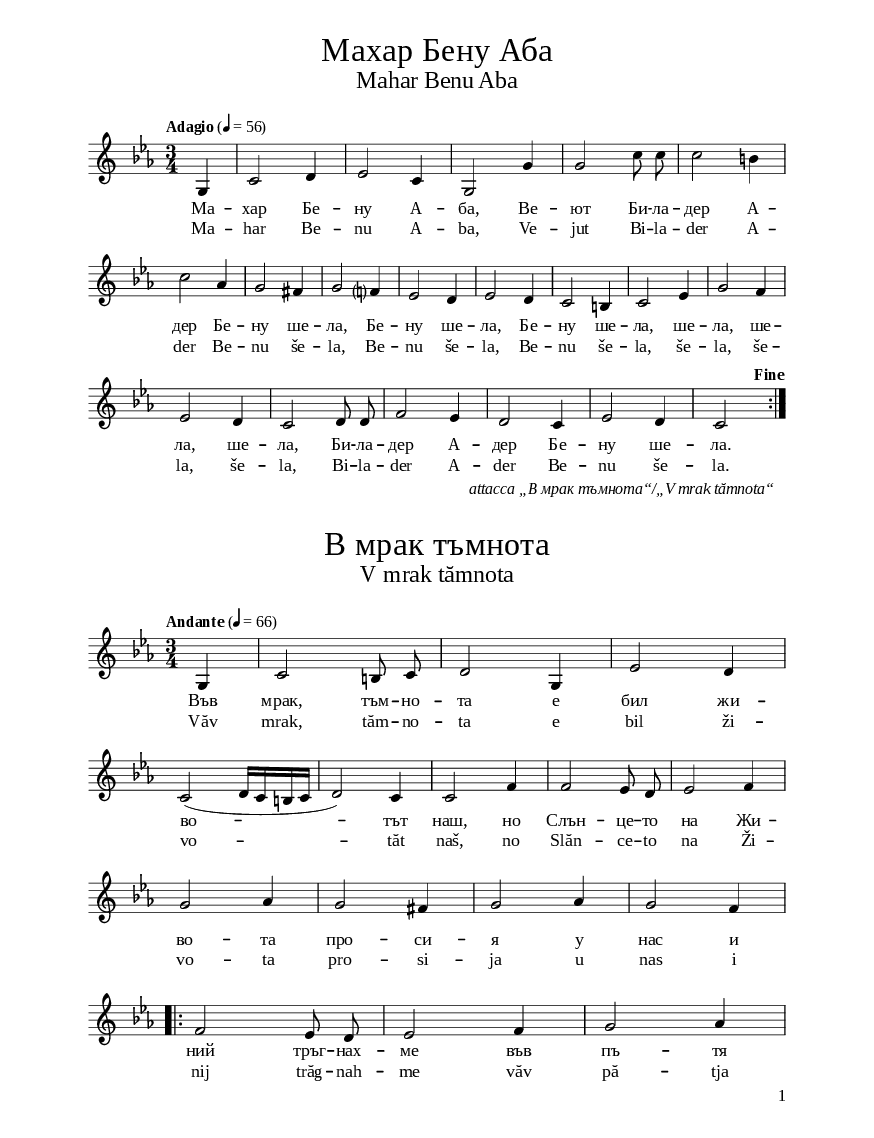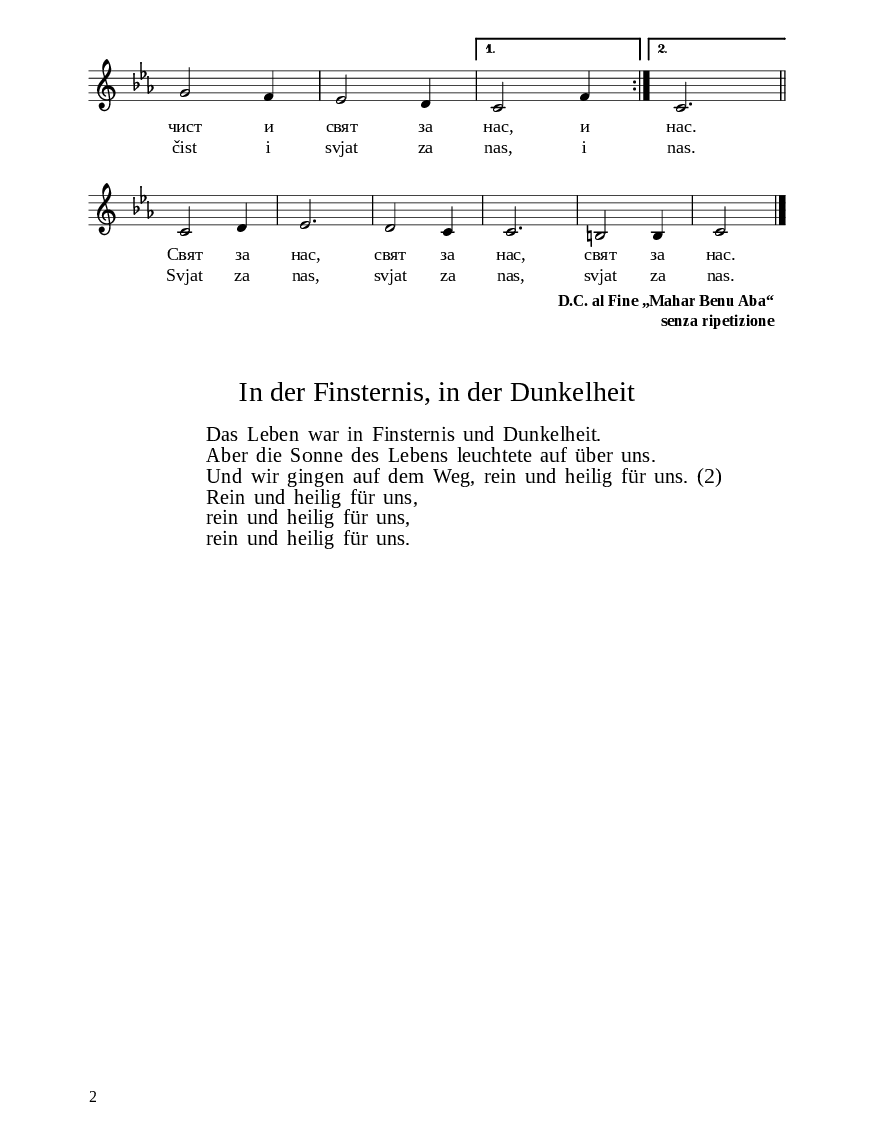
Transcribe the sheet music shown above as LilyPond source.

\version "2.24.2"

% include paper part and global functions
\include "include/globals.ily"

\bookpart {
  \label #'ref080
  \tocItem \markup "Махар Бену Аба – Mahar Benu Aba"
  \include "include/bookpart-paper.ily"
  \score {
    \include "include/score-layout.ily"

    \new Voice \relative c' {
      \clef treble
      \key c \minor
      \time 3/4
      \tempoFunc "Adagio" 4 "56"

      \autoBeamOff

      \partial 4

      \repeat volta 2 {
        g4 | c2 d4 | es2 c 4 |  g2 g'4 | g2 c8 c8 | c2 b4 |\break  c2 as4 |


        g2 fis4 |g2 f?4 | es2 d4 |  es2 d4 | c2 b4 | c2 es4 | g2 f4 | \break

        es2 d4 | c2 d8 d | f2 es4 | d2 c4 | es2 d4 | \tempo "          Fine" c2
      }

    }

    \addlyrics {
      Ма -- хар Бе -- ну А -- ба, Ве -- ют
      Би -- ла -- дер А -- дер Бе -- ну ше -- ла,
      Бе -- ну ше -- ла, Бе -- ну ше -- ла,
      ше -- ла, ше -- ла, ше -- ла,
      Би -- ла -- дер А -- дер Бе -- ну ше -- ла.
    }

   \addlyrics {
      Ma -- har Be -- nu A -- ba, Ve -- jut
      Bi -- la -- der A -- der Be -- nu še -- la,
      Be -- nu še -- la, Be -- nu še -- la,
      še -- la, še -- la, še -- la,
      Bi -- la -- der A -- der Be -- nu še -- la.
    }

    \header {
      title = \titleFunc "Махар Бену Аба" "Mahar Benu Aba"
    }

    \midi{}

  } % score

  \markup \italic \dc-one-nobold "attacca „В мрак тъмнота“/„V mrak tămnota“"

    \label #'ref080_1
  \tocItem \markup "В мрак тъмнота – V mrak tămnota"


  \score {
    \include "include/score-layout.ily"


    \new Voice \absolute {
      \clef treble
      \key c \minor
      \time 3/4
      \tempoFunc "Andante" 4 "66"

      \partial 4

      g4  | c'2 \autoBeamOff b8 c' | \autoBeamOn d'2 g4 | es'2 d'4 | \break c'2 ( d'16 c' b c'  |

      d'2 ) c'4 | c'2 f'4 |  \autoBeamOff f'2 es'8 d' | es'2 f'4 |\break g'2 as'4

      g'2 fis'4 | g'2 as'4 | g'2 f'4 | \break  \repeat volta 2 {
        f'2 es'8 d' |  es'2 f'4

        g'2 as'4 \break  | g'2 f'4 | es'2 d'4
      }  \alternative { { c'2 f'4 } {  c'2. } } \bar "||"  \break  |

      c'2 d'4 |  es'2. |  d'2 c'4 | c'2. | b2 b4 | c'2  \bar "|."
    }

    \addlyrics {
      Във мрак, тъм
      -- но -- та е бил жи -- во -- тът наш, но Слън
      -- це -- то на Жи -- во -- та про -- си -- я у
      нас и ний тръг -- нах -- ме във пъ -- тя чист 
      и свят за нас, и нас. Свят за нас, свят за
      нас, свят за нас.
    }
      \addlyrics {
      Văv mrak, tăm
      -- no -- ta e bil ži -- vo -- tăt naš, no Slăn
      -- ce -- to na Ži -- vo -- ta pro -- si -- ja u
      nas i nij trăg -- nah -- me văv pă -- tja čist
      i svjat za nas, i nas. Svjat za nas, svjat za
      nas, svjat za nas.
    }

      \header {
        title = \titleFunc "В мрак тъмнота" "V mrak tămnota"
      }

      \midi{}

    }

    \markup \dc-two "D.C. al Fine „Mahar Benu Aba“" "senza ripetizione"

    \markup \empty-two

    % include foreign translation(s) of the song
    \version "2.20.0"

\markup \fill-line { \fontsize #deTitleFontSize "In der Finsternis, in der Dunkelheit" }
\markup \null
\markup \null
\markup \fontsize #deCoupletFontSize {
  \hspace #10
  \override #`(baseline-skip . ,deCoupletBaselineSkip)

  \column {
    \line { " " Das Leben war in Finsternis und Dunkelheit. }

    \line { " " Aber die Sonne des Lebens leuchtete auf über uns.}

    \line { " " Und wir gingen auf dem Weg, rein und heilig für uns. (2)}

    \line { " " Rein und heilig für uns,}

    \line { " "rein und heilig für uns, }
    \line { " " rein und heilig für uns. }

  }


}


  } % bookpart
